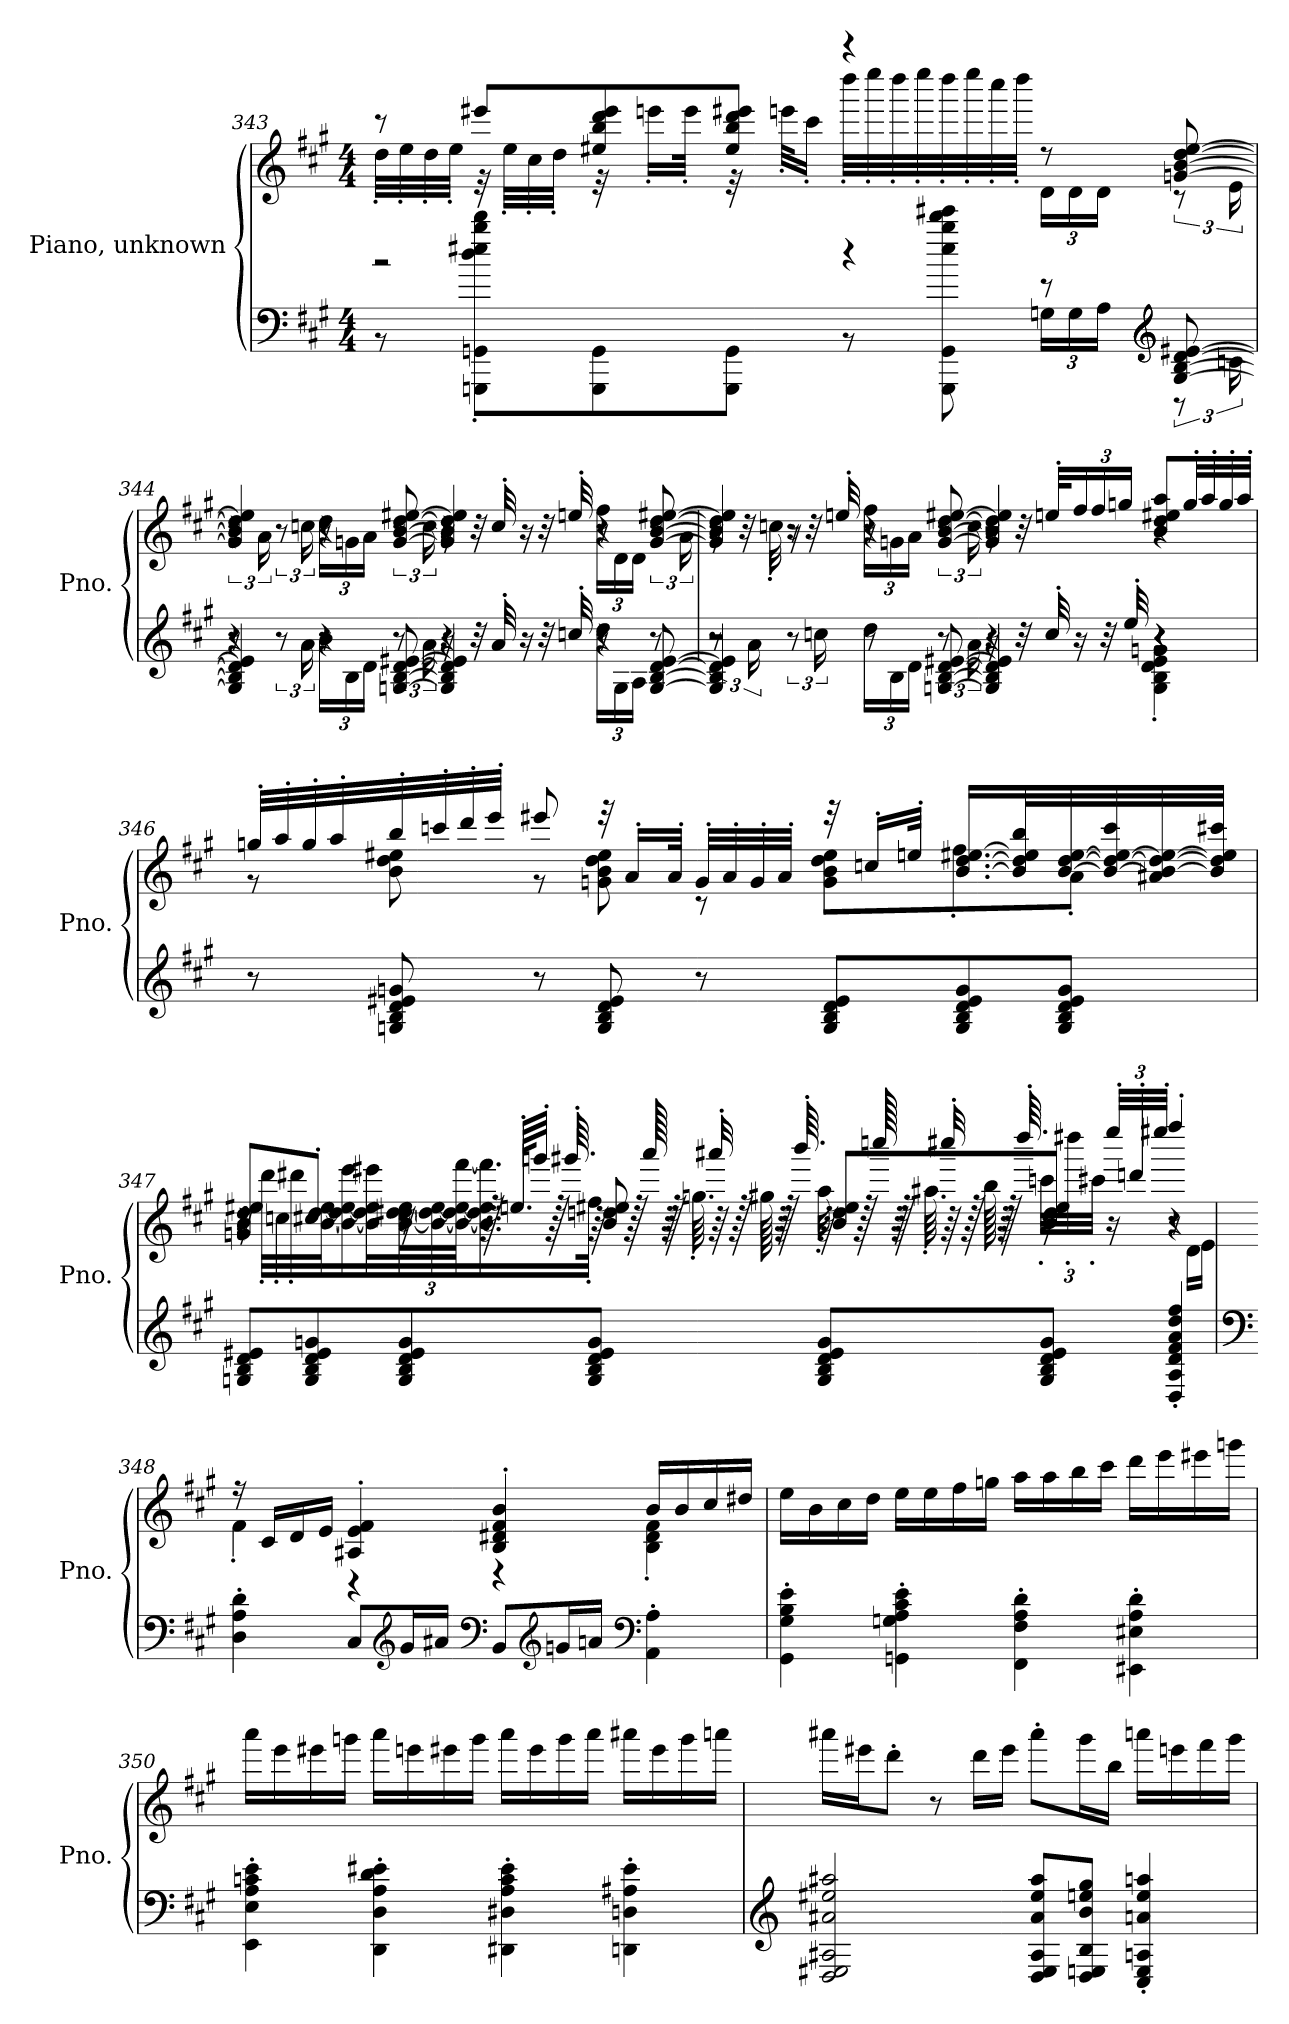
**kern	**kern
*part1	*part1
*staff2	*staff1
*I"Piano, unknown	*
*I'Pno.	*
!!LO:LB:g=z
*clefF4	*clefG2
*k[f#c#g#]	*k[f#c#g#]
*M4/4	*M4/4
=343	=343
*^	*^
2r	8r	8r	32dd'\LLL
.	.	.	32ee'\
.	.	.	32dd'\
.	.	.	32ee'\JJJ
.	8GGGn\' 8GGn\' 8dd\' 8ee#X\' 8bb\' 8ddd\'L	8eee#X/L	32r
.	.	.	32ee'\LLL
.	.	.	32cc#'\
.	.	.	32dd'\JJJ
.	8GGG\ 8GG\	8ee#X/ 8bb/ 8ddd/ 8eee#/	32r
.	.	.	16eeen'\LL
.	.	.	32eee'\JJk
.	8GGG\ 8GG\J	8ee#/ 8bb/ 8ddd/ 8eee#X/J	32r
.	.	.	32eeen'\KLL
.	.	.	16ccc#'\JJ
4r	8r	4r	32dddd'\LLL
.	.	.	32eeee'\
.	.	.	32dddd'\
.	.	.	32eeee'\
.	8GGG\ 8GG\ 8ee#\ 8bb\ 8ddd\ 8eee#X\	.	32dddd'\
.	.	.	32eeee'\
.	.	.	32cccc#'\
.	.	.	32dddd'\JJJ
*	*Xbrackettup	*	*Xbrackettup
8r	24Gn\LL	8r	24d\LL
.	24G\	.	24d\
.	24A\JJ	.	24d\JJ
*clefG2	*	*	*
*	*brackettup	*	*brackettup
[8G/ [8B/ [8d/ [8e#X/	12r	[8gn/ [8b/ [8dd/ [8ee#/	12r
.	24cn\	.	24e\
!!LO:LB:g=z
=344	=344	=344	=344
*	*^	*	*^
4G/] 4B/] 4d/] 4e#/]	8r	4r	4g/] 4b/] 4dd/] 4ee#/]	12r	4r
.	.	.	.	24a\	.
.	12r	.	.	12r	.
.	24a\	.	.	24ccn\	.
*	*Xbrackettup	*	*	*Xbrackettup	*
4r	24b\LL	8r	4r	24dd\LL	8r
.	24B\	.	.	24gn\	.
.	24d\JJ	.	.	24a\JJ	.
*	*brackettup	*	*	*brackettup	*
.	12r	[8Gn/ [8B/ [8d/ [8e#X/	.	12r	[8g/ [8b/ [8dd/ [8ee#X/
.	24a\	.	.	24cc\	.
16r	4r	4G/] 4B/] 4d/] 4e#/]	16r	4r	4g/] 4b/] 4dd/] 4ee#/]
32r	.	.	32r	.	.
32a'/	.	.	32cc'/	.	.
16r	.	.	16r	.	.
32r	.	.	32r	.	.
32ccn'/	.	.	32een'/	.	.
*	*Xbrackettup	*	*	*Xbrackettup	*
4r	24dd\LL	8r	4r	24ff#\LL	8r
.	24G\	.	.	24d\	.
.	24A\JJ	.	.	24d\JJ	.
*	*	*	*	*brackettup	*
.	8r	[8G/ [8B/ [8d/ [8e#/	.	12r	[8g/ [8b/ [8dd/ [8ee#X/
.	.	.	.	24a\	.
!!LO:LB:g=z	!!	!!
=345	=345	=345	=345	=345	=345
*	*brackettup	*	*	*	*
2r	12r	4G/] 4B/] 4d/] 4e#/]	8r	16r	4g/] 4b/] 4dd/] 4ee#/]
.	.	.	.	32r	.
.	24a\	.	.	.	.
.	.	.	.	32ccn'\	.
.	12r	.	16r	8r	.
.	.	.	32r	.	.
.	24ccn\	.	.	.	.
.	.	.	32een'/	.	.
*	*Xbrackettup	*	*	*Xbrackettup	*
.	24dd\LL	8r	4r	24ff#\LL	8r
.	24B\	.	.	24gn\	.
.	24d\JJ	.	.	24a\JJ	.
*	*brackettup	*	*	*brackettup	*
.	12r	[8Gn/ [8B/ [8d/ [8e#X/	.	12r	[8g/ [8b/ [8dd/ [8ee#X/
.	24a\	.	.	24cc\	.
16r	4r	4G/] 4B/] 4d/] 4e#/]	16r	2r	4g/] 4b/] 4dd/] 4ee#/]
32r	.	.	32r	.	.
32cc'/	.	.	32een'/KLL	.	.
*	*	*	*Xbrackettup	*	*
16r	.	.	24ff#/	.	.
.	.	.	24ff#/	.	.
32r	.	.	.	.	.
.	.	.	24ggn/JJ	.	.
32ee'/	.	.	.	.	.
4r	4G\' 4B\' 4d\' 4e#\' 4gn\'	4r	8b/ 8dd/ 8ee#X/ 8aa/L	.	4r
.	.	.	32gg'/LL	.	.
.	.	.	32aa'/	.	.
.	.	.	32gg'/	.	.
.	.	.	32aa'/JJJ	.	.
*v	*v	*v	*	*	*
*	*	*v	*v
!!LO:PB:g=z
=346	=346	=346
8r	32ggn'/LLL	8r
.	32aa'/	.
.	32gg'/	.
.	32aa'/	.
8Gn/ 8B/ 8d/ 8e#X/ 8gn/	32bb'/	8b\ 8dd\ 8ee#X\
.	32cccn'/	.
.	32ddd'/	.
.	32eee'/JJJ	.
8r	8eee#X/	8r
8G/ 8B/ 8d/ 8e#/	32r	8gn\ 8b\ 8dd\ 8ee#\
.	16a'/LL	.
.	32a'/JJk	.
8r	32g'/LLL	8r
.	32a'/	.
.	32g'/	.
.	32a'/JJJ	.
8G/ 8B/ 8d/ 8e#/L	32r	8g\ 8b\ 8dd\ 8ee#\L
.	16ccn'/LL	.
.	32een'/JJk	.
8G/ 8B/ 8d/ 8e#/ 8g/	[16.b/ [16.dd/ [16.ee#X/LL	8ff#'\
.	32b/] 32dd/] 32ee#/] 32bb/L	.
8G/ 8B/ 8d/ 8e#/ 8g/J	[32b/ [32dd/ [32ee#/	8a'\J
.	32b/_ 32dd/_ 32ee#/_ 32ccc/	.
.	32a#X/ 32b/_ 32dd/_ 32ee#/_	.
.	32b/] 32dd/] 32ee#/] 32ccc#X/JJJ	.
!!LO:LB:g=z
=347	=347	=347
*	*	*^
8Gn/ 8B/ 8d/ 8e#X/L	8gn/ 8b/ 8dd/ 8ee#X/L	32r	4r
.	.	32ddd'\LLL	.
.	.	32ccn'\	.
.	.	32ddd#X'\	.
8G/ 8B/ 8d/ 8e#/ 8gn/	8cc#X'/J	[32b\ [32dd\ [32ee#\J	.
.	.	16b\_ 16dd\_ 16ee#\_ 16eee\	.
.	.	32b\] 32dd\] 32ee#\] 32eee#X\L	.
8G/ 8B/ 8d/ 8e#/ 8g/	32r	[96b\ [96dd\ 96dd#X\ [96ee#\L	8r
.	.	96b\_ 96dd\_ 96ee#\_	.
.	.	96b\_ 96dd\_ 96ee#\_ [96fff#\JJ	.
.	128r	16.b\] 16.dd\] 16.ee#\] 16.fff#\]	.
.	64.een'/KLLL	.	.
.	32gggn'/JJJ	.	.
.	128r	.	.
.	64.ggg#X'/	.	.
8G/ 8B/ 8d/ 8e#/ 8g/J	64r	32ff#'\JJk	8b/ 8ddn/ 8ee#X/
.	128r	.	.
.	128aaa/	.	.
.	32r	128r	.
.	.	64.ggn'\	.
.	32aaa#X'/	64r	.
.	.	128r	.
.	.	128gg#X\	.
.	128r	32r	.
.	64.bbb'/	.	.
8G/ 8B/ 8d/ 8e#/ 8g/L	64r	32aa'\	8b/ 8dd/ 8ee#/L
.	128r	.	.
.	128ccccn/	.	.
.	32r	128r	.
.	.	64.aa#X'\	.
.	32cccc#X'/	64r	.
.	.	128r	.
.	.	128bb\	.
.	128r	32r	.
.	64.dddd'/	.	.
8G/ 8B/ 8d/ 8e#/ 8g/J	16r	48cccn'\LLL	8b/ 8dd/ 8ee#/J
.	.	48dddd#X'\	.
.	.	48ccc#X'\JJJ	.
.	48eeee'/LLL	16r	.
.	48dddn'/	.	.
.	48eeee#X'/JJJ	.	.
4D/' 4A/' 4d/' 4f#/' 4a/' 4dd/' 4ff#/'	4ffff#'/	8r	4r
.	.	16d\LL	.
.	.	16e\JJ	.
*	*v	*v	*v
!!LO:LB:g=z
=348	=348
*clefF4	*
*	*^
4D\' 4A\' 4d\'	16r	4f#'\
.	16c#/LL	.
.	16d/	.
.	16e/JJ	.
8C#/L	4A#X/' 4e/' 4f#/'	4r
*clefG2	*	*
16g#/L	.	.
16a#X/JJ	.	.
*clefF4	*	*
8BB/L	4B/' 4d#X/' 4f#/' 4b/'	4r
*clefG2	*	*
16gn/L	.	.
16an/JJ	.	.
*clefF4	*	*
4AA\' 4A\'	16b/LL	4B\' 4d#\' 4f#\'
.	16b/	.
.	16cc#/	.
.	16dd#X/JJ	.
*	*v	*v
!!LO:LB:g=z
=349	=349
4GG#\' 4G#\' 4B\' 4e\'	16ee\LL
.	16b\
.	16cc#\
.	16dd\JJ
4GGn\' 4Gn\' 4A\' 4c#\' 4e\'	16ee\LL
.	16ee\
.	16ff#\
.	16ggn\JJ
4FF#\' 4F#\' 4A\' 4d\'	16aa\LL
.	16aa\
.	16bb\
.	16ccc#\JJ
4EE#X\' 4E#X\' 4A\' 4d\'	16ddd\LL
.	16eee\
.	16eee#X\
.	16gggn\JJ
!!LO:LB:g=z
=350	=350
4EE\' 4E\' 4A\' 4cn\' 4e\'	16aaa\LL
.	16eee\
.	16eee#X\
.	16gggn\JJ
4DD\' 4D\' 4A\' 4d\' 4e#X\'	16aaa\LL
.	16eeen\
.	16eee#X\
.	16ggg\JJ
4DD#X\' 4D#X\' 4A\' 4c\' 4e#\'	16aaa\LL
.	16eee#\
.	16ggg\
.	16aaa\JJ
4DDn\' 4Dn\' 4A#X\' 4e#\'	16aaa#X\LL
.	16eee#\
.	16ggg\
.	16aaan\JJ
!!LO:LB:g=z
=351	=351
*clefG2	*
2D/ 2E#X/ 2A#X/ 2a#X/ 2ee#X/ 2aa#X/	16aaa#X\LL
.	16eee#X\J
.	8ddd'\J
.	8r
.	16ddd\LL
.	16eee#\JJ
8D/ 8E#/ 8A#/ 8a#/ 8ee#/ 8aa#/L	8aaa#'\L
8D/ 8En/ 8B/ 8b/ 8een/ 8gg#/J	16ggg#\L
.	16bb\JJ
4C#/' 4E/' 4An/' 4an/' 4ee/' 4aan/'	16aaan\LL
.	16eeen\
.	16fff#\
.	16ggg#\JJ
=	=
*-	*-
